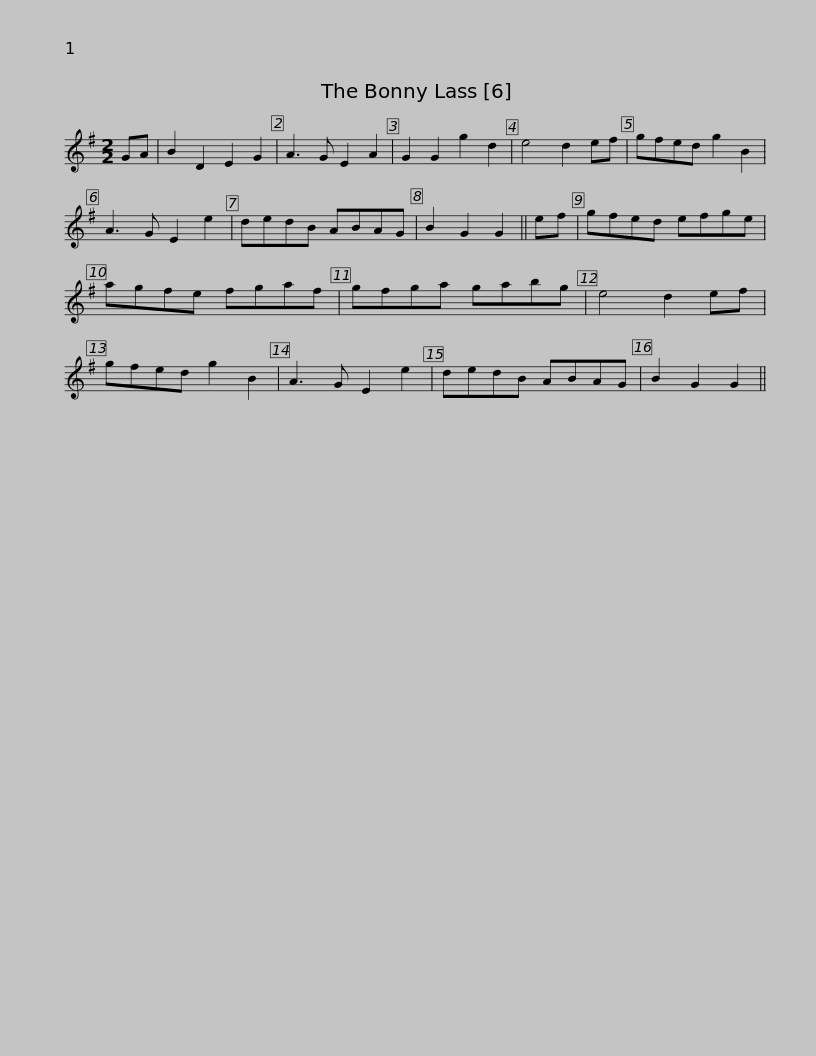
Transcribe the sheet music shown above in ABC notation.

X:1
L:1/8
M:2/2
I:linebreak $
K:G
V:1 treble
V:1
 GA | B2 D2 E2 G2 | A3 G E2 A2 | G2 G2 g2 d2 | e4 d2 ef | %5
 gfed g2 B2 | A3 G E2 e2 | dedB ABAG | B2 G2 G2 ||$ ef | %10
 gfed efge | agfe fgaf | gfga gabg | e4 d2 ef | gfed g2 B2 | %15
 A3 G E2 e2 |$ dedB ABAG | B2 G2 G2 || %18
